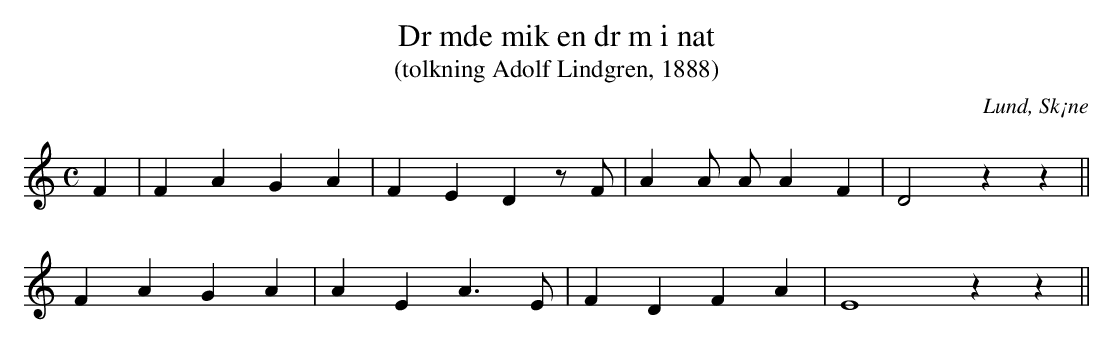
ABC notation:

X:1
T:Dr mde mik en dr m i nat
T:(tolkning Adolf Lindgren, 1888)
O:Lund, Sk¡ne
M:C
L:1/4
K:C
F | F A G A | F E D z/F/ | A A/ A/ A F | D2 z z ||
F A G A | A E A > E | F D F A | E4 z z ||
